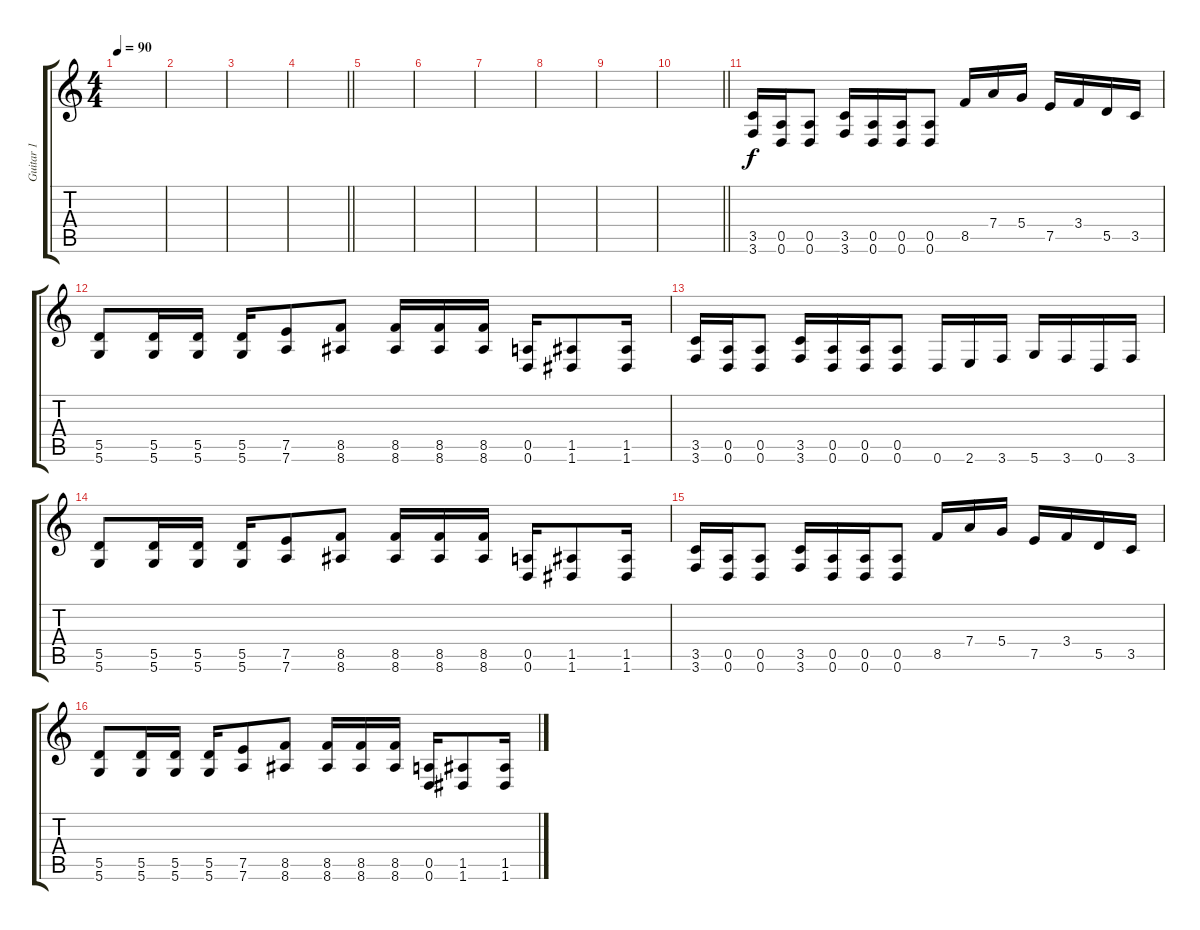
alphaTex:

\track ("Guitar 1" "Guitar 1") {instrument overdrivenguitar}
\staff {score tabs}
\tuning (E4 B3 G3 D3 A2 D2) {hide}
\ts (4 4)
\tempo 90
\clef g2
\ks c
|
|
|
\barLineRight lightlight
|
|
|
|
|
|
\barLineRight lightlight
|
(3.5 3.6).16 (0.5 0.6).16 (0.5 0.6).8 (3.5 3.6).16 (0.5 0.6).16 (0.5 0.6).16 (0.5 0.6).8 8.5.16 7.4.16 5.4.16 7.5.16 3.4.16 5.5.16 3.5.16 |
(5.5 5.6).8 (5.5 5.6).16 (5.5 5.6).16 (5.5 5.6).16 (7.5 7.6).8 (8.5 8.6).8 (8.5 8.6).16 (8.5 8.6).16 (8.5 8.6).16 (0.5 0.6).16 (1.5 1.6).8 (1.5 1.6).16 |
(3.5 3.6).16 (0.5 0.6).16 (0.5 0.6).8 (3.5 3.6).16 (0.5 0.6).16 (0.5 0.6).16 (0.5 0.6).8 0.6.16 2.6.16 3.6.16 5.6.16 3.6.16 0.6.16 3.6.16 |
(5.5 5.6).8 (5.5 5.6).16 (5.5 5.6).16 (5.5 5.6).16 (7.5 7.6).8 (8.5 8.6).8 (8.5 8.6).16 (8.5 8.6).16 (8.5 8.6).16 (0.5 0.6).16 (1.5 1.6).8 (1.5 1.6).16 |
(3.5 3.6).16 (0.5 0.6).16 (0.5 0.6).8 (3.5 3.6).16 (0.5 0.6).16 (0.5 0.6).16 (0.5 0.6).8 8.5.16 7.4.16 5.4.16 7.5.16 3.4.16 5.5.16 3.5.16 |
(5.5 5.6).8 (5.5 5.6).16 (5.5 5.6).16 (5.5 5.6).16 (7.5 7.6).8 (8.5 8.6).8 (8.5 8.6).16 (8.5 8.6).16 (8.5 8.6).16 (0.5 0.6).16 (1.5 1.6).8 (1.5 1.6).16
